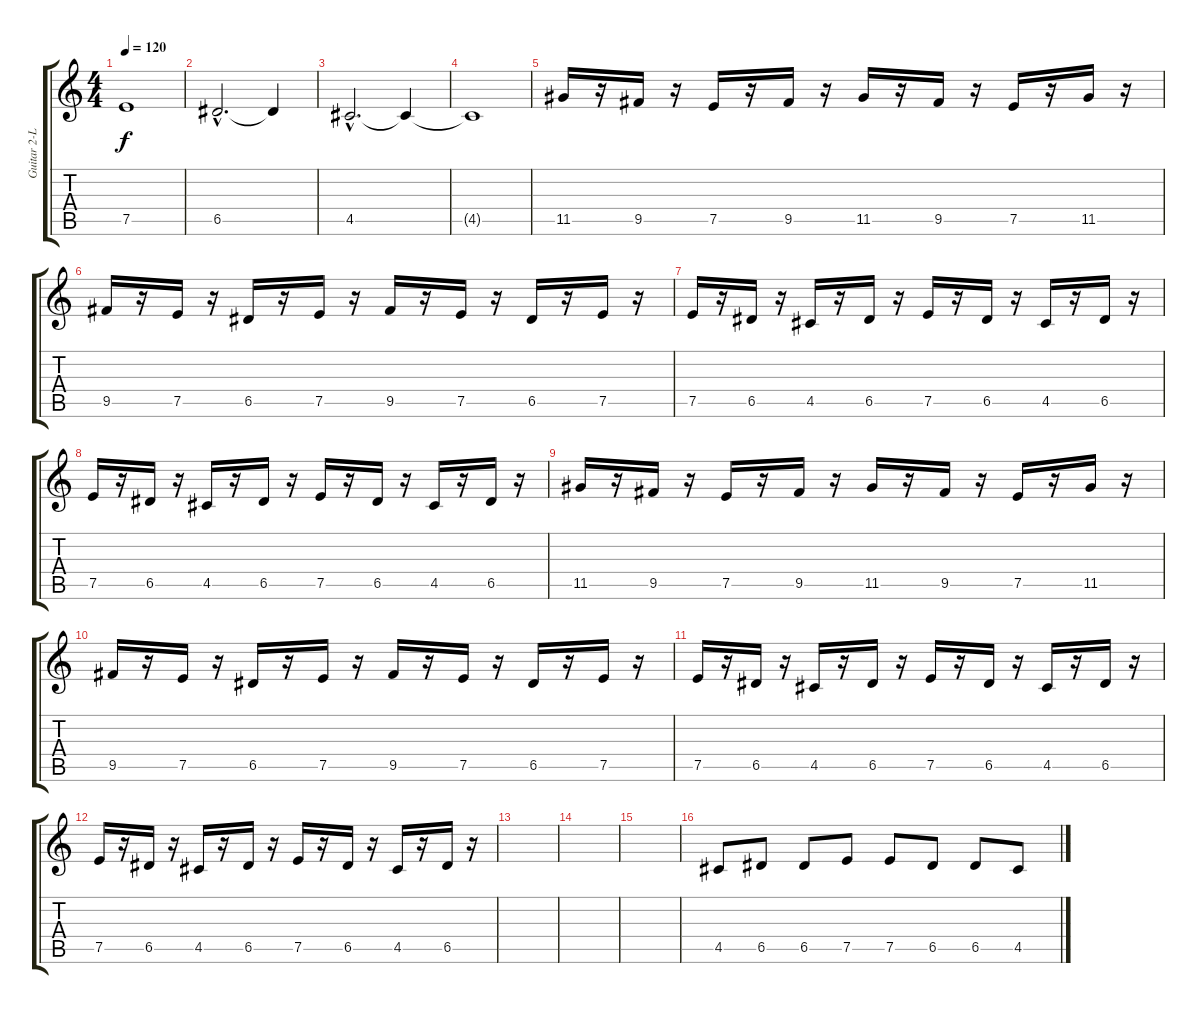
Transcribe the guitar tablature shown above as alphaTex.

\track ("Guitar 2-Lead" "Guitar 2-L") {instrument distortionguitar}
\staff {score tabs}
\tuning (E4 B3 G3 D3 A2 E2) {hide}
\ts (4 4)
\tempo 120
\clef g2
\ks c
7.5.1{dy f} |
6.5{hac}.2{d} 6.5{t}.4 |
4.5{hac}.2{d} 4.5{t}.4 |
4.5{t}.1 |
11.5.16 r.16 9.5.16 r.16 7.5.16 r.16 9.5.16 r.16 11.5.16 r.16 9.5.16 r.16 7.5.16 r.16 11.5.16 r.16 |
9.5.16 r.16 7.5.16 r.16 6.5.16 r.16 7.5.16 r.16 9.5.16 r.16 7.5.16 r.16 6.5.16 r.16 7.5.16 r.16 |
7.5.16 r.16 6.5.16 r.16 4.5.16 r.16 6.5.16 r.16 7.5.16 r.16 6.5.16 r.16 4.5.16 r.16 6.5.16 r.16 |
7.5.16 r.16 6.5.16 r.16 4.5.16 r.16 6.5.16 r.16 7.5.16 r.16 6.5.16 r.16 4.5.16 r.16 6.5.16 r.16 |
11.5.16 r.16 9.5.16 r.16 7.5.16 r.16 9.5.16 r.16 11.5.16 r.16 9.5.16 r.16 7.5.16 r.16 11.5.16 r.16 |
9.5.16 r.16 7.5.16 r.16 6.5.16 r.16 7.5.16 r.16 9.5.16 r.16 7.5.16 r.16 6.5.16 r.16 7.5.16 r.16 |
7.5.16 r.16 6.5.16 r.16 4.5.16 r.16 6.5.16 r.16 7.5.16 r.16 6.5.16 r.16 4.5.16 r.16 6.5.16 r.16 |
7.5.16 r.16 6.5.16 r.16 4.5.16 r.16 6.5.16 r.16 7.5.16 r.16 6.5.16 r.16 4.5.16 r.16 6.5.16 r.16 |
|
|
|
4.5.8 6.5.8 6.5.8 7.5.8 7.5.8 6.5.8 6.5.8 4.5.8
